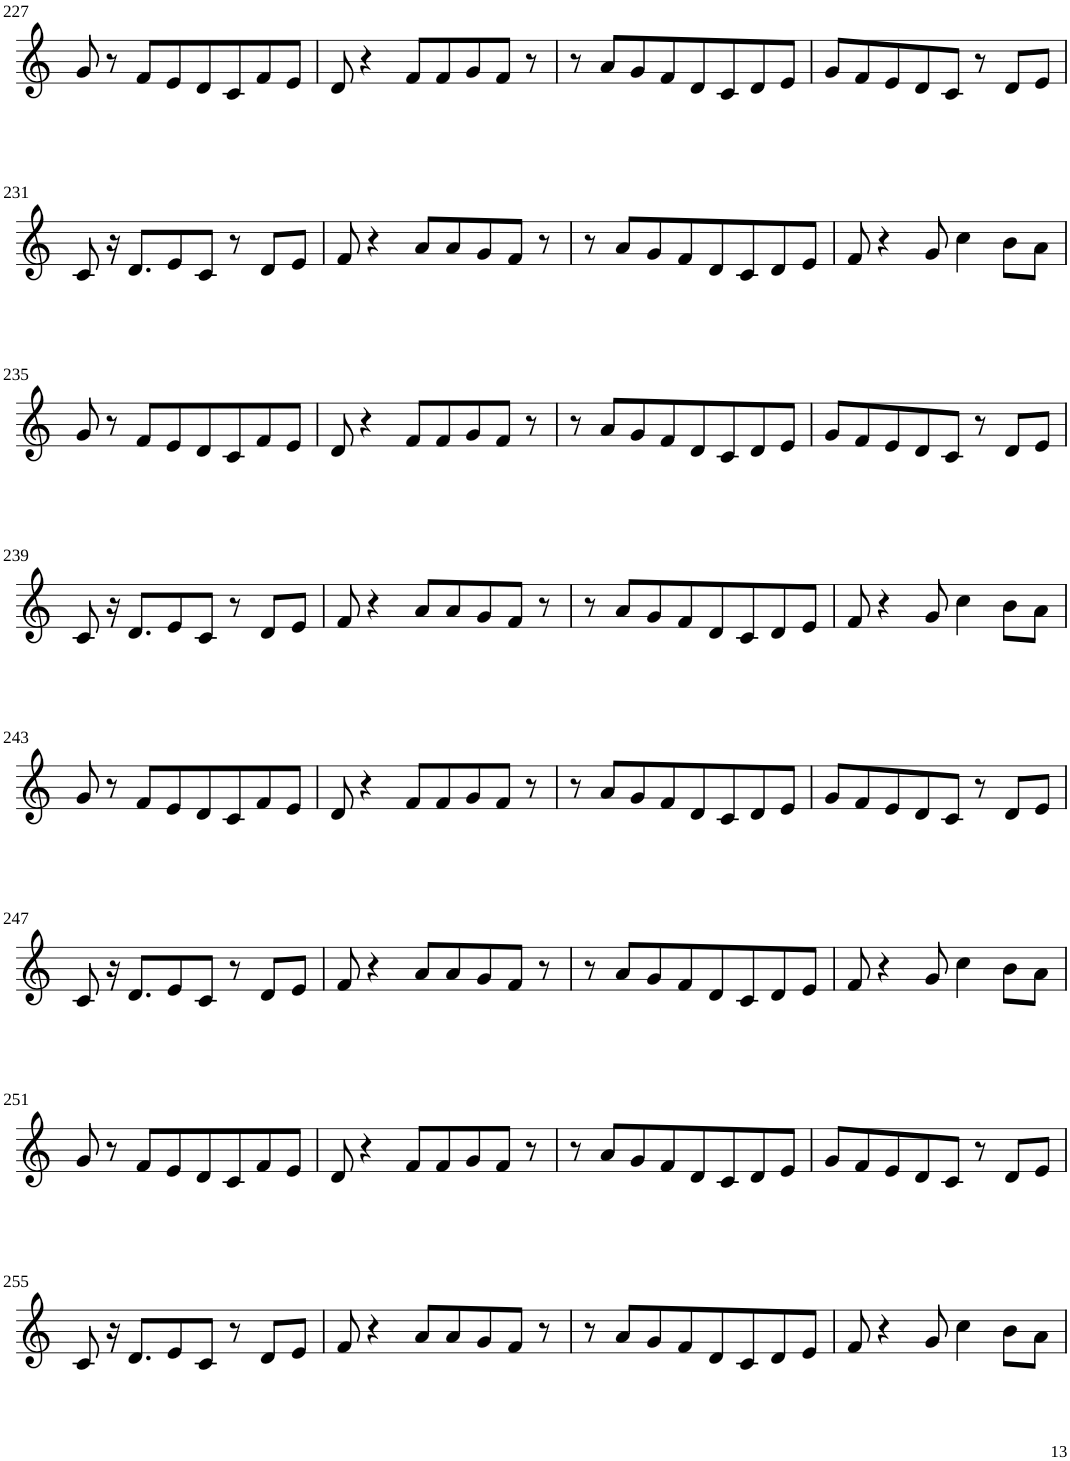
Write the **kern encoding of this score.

**kern
*part1
*staff1
*I"Violin
!!LO:PB:g=z
*clefG2
*k[]
*M8/8
=227
8g/
8r
8f/L
8e/
8d/
8c/
8f/
8e/J
=228
8d/
4r
8f/L
8f/
8g/
8f/J
8r
=229
8r
8a/L
8g/
8f/
8d/
8c/
8d/
8e/J
=230
8g/L
8f/
8e/
8d/
8c/J
8r
8d/L
8e/J
!!LO:LB:g=z
=231
8c/
16r
8.d/L
8e/
8c/J
8r
8d/L
8e/J
=232
8f/
4r
8a/L
8a/
8g/
8f/J
8r
=233
8r
8a/L
8g/
8f/
8d/
8c/
8d/
8e/J
=234
8f/
4r
8g/
4cc\
8b\L
8a\J
!!LO:LB:g=z
=235
8g/
8r
8f/L
8e/
8d/
8c/
8f/
8e/J
=236
8d/
4r
8f/L
8f/
8g/
8f/J
8r
=237
8r
8a/L
8g/
8f/
8d/
8c/
8d/
8e/J
=238
8g/L
8f/
8e/
8d/
8c/J
8r
8d/L
8e/J
!!LO:LB:g=z
=239
8c/
16r
8.d/L
8e/
8c/J
8r
8d/L
8e/J
=240
8f/
4r
8a/L
8a/
8g/
8f/J
8r
=241
8r
8a/L
8g/
8f/
8d/
8c/
8d/
8e/J
=242
8f/
4r
8g/
4cc\
8b\L
8a\J
!!LO:LB:g=z
=243
8g/
8r
8f/L
8e/
8d/
8c/
8f/
8e/J
=244
8d/
4r
8f/L
8f/
8g/
8f/J
8r
=245
8r
8a/L
8g/
8f/
8d/
8c/
8d/
8e/J
=246
8g/L
8f/
8e/
8d/
8c/J
8r
8d/L
8e/J
!!LO:LB:g=z
=247
8c/
16r
8.d/L
8e/
8c/J
8r
8d/L
8e/J
=248
8f/
4r
8a/L
8a/
8g/
8f/J
8r
=249
8r
8a/L
8g/
8f/
8d/
8c/
8d/
8e/J
=250
8f/
4r
8g/
4cc\
8b\L
8a\J
!!LO:LB:g=z
=251
8g/
8r
8f/L
8e/
8d/
8c/
8f/
8e/J
=252
8d/
4r
8f/L
8f/
8g/
8f/J
8r
=253
8r
8a/L
8g/
8f/
8d/
8c/
8d/
8e/J
=254
8g/L
8f/
8e/
8d/
8c/J
8r
8d/L
8e/J
!!LO:LB:g=z
=255
8c/
16r
8.d/L
8e/
8c/J
8r
8d/L
8e/J
=256
8f/
4r
8a/L
8a/
8g/
8f/J
8r
=257
8r
8a/L
8g/
8f/
8d/
8c/
8d/
8e/J
=258
8f/
4r
8g/
4cc\
8b\L
8a\J
=
*-
